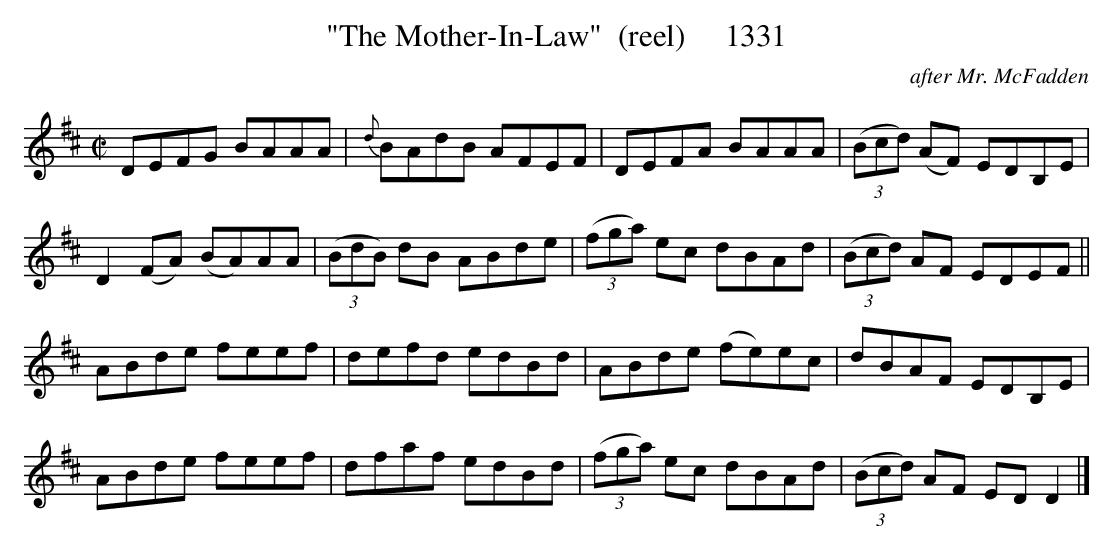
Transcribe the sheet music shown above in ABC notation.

X:1
T:"The Mother-In-Law"  (reel)     1331
C:after Mr. McFadden
BRENNAN July 2003 (HTTP://WWW.SOSYOURMOM.COM)
M:C|
L:1/8
K:D
DEFG BAAA|{d}BAdB AFEF|DEFA BAAA| (3(Bcd) (AF) EDB,E|
D2(FA) (BA)AA| (3(BdB) dB ABde|(3(fga) ec dBAd| (3(Bcd) AF EDEF||
ABde feef|defd edBd|ABde (fe)ec|dBAF EDB,E|
ABde feef|dfaf edBd| (3(fga) ec dBAd| (3(Bcd) AF ED D2|]
